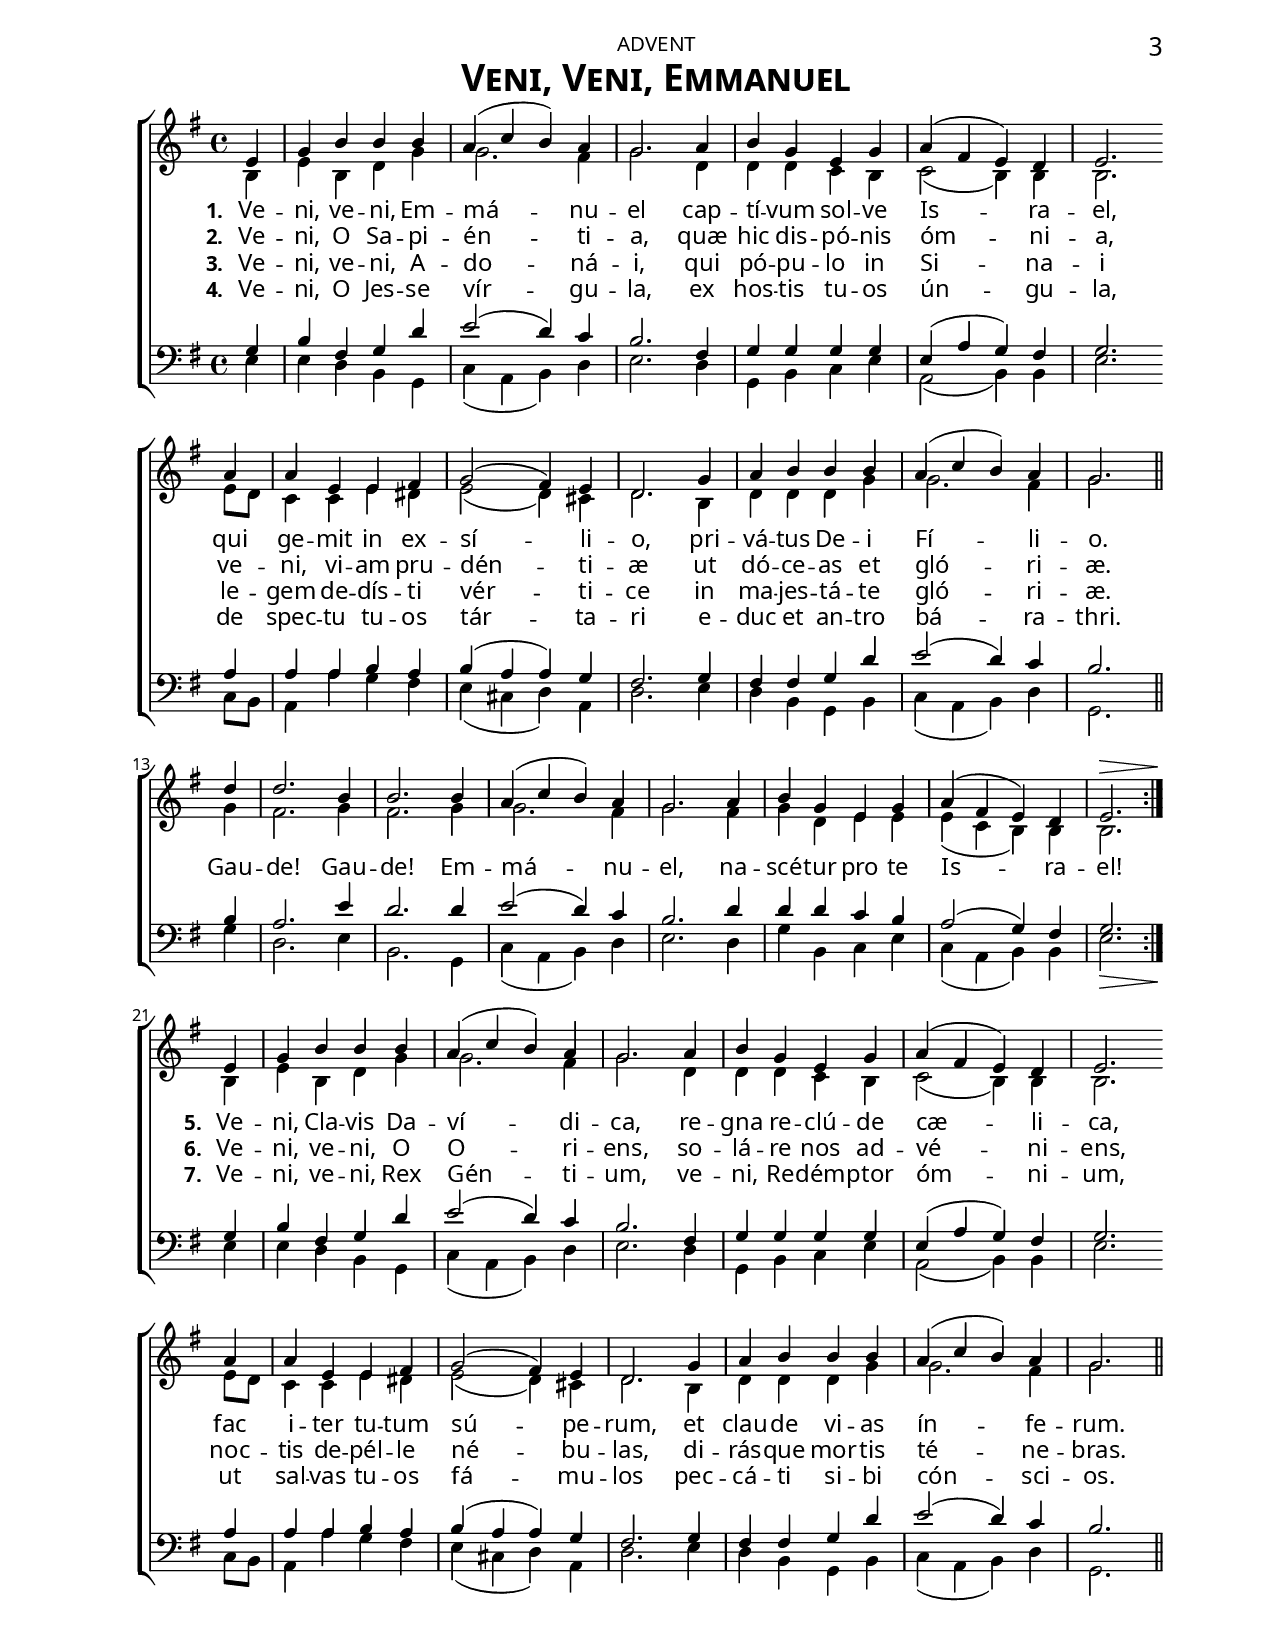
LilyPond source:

\version "2.14.2"
\include "util.ly"
\header {
  title = \markup{\override #'(font-name . "Garamond Premier Pro Semibold"){ \abs-fontsize #18 \smallCapsOldStyle"Veni, Veni, Emmanuel"}}
  %composer = \markup\oldStyleNum"Gregorian"
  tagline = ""
}
\paper {
  paper-height = 11\in
  paper-width = 8.5\in
  indent = 0\in
  %system-system-spacing = #'((basic-distance . 10) (padding . 0))
  system-system-spacing =
    #'((basic-distance . 0)
       (minimum-distance . 0)
       (padding . -10)
       (stretchability . 100))
  ragged-last-bottom = ##f
  ragged-bottom = ##f
  two-sided = ##t
  inner-margin = 1\in
  outer-margin = 0.75\in
  top-margin = 0.26\in
  bottom-margin = 0.25\in
  first-page-number = #003
  print-first-page-number = ##t
  headerLine = \markup{\override #'(font-name . "Garamond Premier Pro") \smallCaps advent}
  oddHeaderMarkup = \markup\fill-line{
     \override #'(font-name . "Garamond Premier Pro")\abs-fontsize #12.5
     \combine 
        \fill-line{"" \on-the-fly #print-page-number-check-first
        \oldStylePageNum""
        }
        \fill-line{\headerLine}
  }
  evenHeaderMarkup = \markup {
     \override #'(font-name . "Garamond Premier Pro")\abs-fontsize #12.5
     \combine
        \on-the-fly #print-page-number-check-first
        \oldStylePageNum""
        \fill-line{\headerLine}
  }
}
#(set-global-staff-size 18) \paper{ #(define fonts (make-pango-font-tree "Garamond Premier Pro" "Garamond Premier Pro" "Garamond Premier Pro" (/ 18 20))) }
global = {
  \key g \major
  \time 4/4
  \autoBeamOff
  \override DynamicLineSpanner #'staff-padding = #0.0
  \override DynamicLineSpanner #'Y-extent = #'(-0 . 0)
}

sopMusic = \relative c' {
  \repeat volta 2{
    \partial 4 e4 |
    g b b b |
    a( c b) a |
    g2. a4 |
    b g e g |
    
    a( fis e) d |
    e2. \bar""\break a4 |
    a e e fis |
    g2( fis4) e |
    
    d2. g4 |
    a b b b |
    a( c b) a |
    \partial 2. g2. \bar "||" \break
    
    \partial 4 d'4 |
    d2. b4 |
    b2. b4 |
    a( c b) a |
    g2. a4 |
    b g e g |
    a( fis e) d |
    \partial 2. <<e2. {s2^\> s8. s16\!}>>  \break
  }
  
  
  \partial 4 e4 |
  g b b b |
  a( c b) a |
  g2. a4 |
  b g e g |
  
  a( fis e) d |
  e2. \bar""\break a4 |
  a e e fis |
  g2( fis4) e |
  
  d2. g4 |
  a b b b |
  a( c b) a |
  \partial 2. g2. \bar "||" \break
}
sopWords = \lyricmode {
  
}

altoMusic = \relative c' {
  b4 |
  e b d g |
  g2. fis4 |
  g2. d4 |
  d d c b |
  
  c2(  b4) b |
  b2. e8[ d] |
  c4 c e dis |
  e2( d4) cis |
  
  d2. b4 |
  d d d g |
  g2. fis4 |
  g2. |
  
  g4 |
  fis2. g4 |
  fis2. g4 |
  g2. fis4 |
  g2. fis4 |
  g d e e |
  e( c b) b |
  b2.
  
  
  
  
  b4 |
  e b d g |
  g2. fis4 |
  g2. d4 |
  d d c b |
  
  c2(  b4) b |
  b2. e8[ d] |
  c4 c e dis |
  e2( d4) cis |
  
  d2. b4 |
  d d d g |
  g2. fis4 |
  g2. |
}
altoWords = \lyricmode {
  \dropLyricsVII
  \set stanza = #"1. "
  Ve -- ni, ve -- ni, Em -- má -- nu -- el
  cap -- tí -- vum sol -- ve Is -- ra -- el,
  qui ge -- mit in ex -- sí -- li -- o,
  pri -- vá -- tus De -- i Fí -- li -- o.
  
  Gau -- de! Gau -- de! Em -- má -- nu -- el,
  na -- scé -- tur pro te Is -- ra -- el!
  
  
  \set stanza = #"5. "
  Ve -- ni, Cla -- vis Da -- ví -- di -- ca,
  re -- gna re -- clú -- de cæ -- li -- ca,
  fac i -- ter tu -- tum sú -- pe -- rum,
  et clau -- de vi -- as ín -- fe -- rum.
}
altoWordsII = \lyricmode {
  \dropLyricsVII
  \set stanza = #"2. "
  Ve -- ni, O Sa -- pi -- én -- ti -- a,
  quæ hic dis -- pó -- nis óm -- ni -- a,
  ve -- ni, vi -- am pru -- dén -- ti -- æ
  ut dó -- ce -- as et gló -- ri -- æ.
  
  \repeat unfold 16\skip1
  \set stanza = #"6. "
  Ve -- ni, ve -- ni, O O -- ri -- ens,
  so -- lá -- re nos ad -- vé -- ni -- ens,
  noc -- tis de -- pél -- le né -- bu -- las,
  di -- rás -- que mor -- tis té -- ne -- bras.
}
altoWordsIII = \lyricmode {
  \dropLyricsVII
  \set stanza = #"3. "
  Ve -- ni, ve -- ni, A -- do -- ná -- i,
  qui pó -- pu -- lo in Si -- na -- i
  le -- gem de -- dís -- ti vér -- ti -- ce
  in ma -- jes -- tá -- te gló -- ri -- æ.
  
  \repeat unfold16\skip1
  \set stanza = #"7. "
  Ve -- ni, ve -- ni, Rex Gén -- ti -- um,
  ve -- ni, Re -- dém -- ptor óm -- ni -- um,
  ut sal -- vas tu -- os fá -- mu -- los
  pec -- cá -- ti si -- bi cón -- sci -- os.
}
altoWordsIV = \lyricmode {
  \dropLyricsVII
  \set stanza = #"4. "
  Ve -- ni, O Jes -- se vír -- gu -- la,
  ex hos -- tis tu -- os ún -- gu -- la,
  de spec -- tu tu -- os tár -- ta -- ri
  e -- duc et an -- tro bá -- ra -- thri.
}
altoWordsV = \lyricmode {
}
altoWordsVI = \lyricmode {
}
altoWordsVII = \lyricmode {
}
tenorMusic = \relative c' {
  g4 |
  b fis g d' |
  e2( d4) c |
  b2. fis4 |
  g g g g |
  
  e( a g) fis |
  g2. a4 |
  a a b a |
  b( a a) g |
  
  fis2. g4 |
  fis fis g d' |
  e2( d4) c |
  b2. |
  
  b4 |
  a2. e'4 |
  d2. d4 |
  e2( d4) c |
  b2. d4 |
  d d c b |
  a2( g4) fis |
  <<g2. {s2_\> s8. s16\!}>>
  
  
  
  
  g4 |
  b fis g d' |
  e2( d4) c |
  b2. fis4 |
  g g g g |
  
  e( a g) fis |
  g2. a4 |
  a a b a |
  b( a a) g |
  
  fis2. g4 |
  fis fis g d' |
  e2( d4) c |
  b2. |
}
tenorWords = \lyricmode {

}

bassMusic = \relative c {
  e4 |
  e d b g |
  c( a b) d |
  e2. d4 |
  g, b c e |
  
  a,2( b4) b |
  e2. c8[ b] |
  a4 a' g fis |
  e( cis d) a |
  
  d2. e4 |
  d b g b |
  c( a b) d |
  g,2. |
  
  g'4 |
  d2. e4 |
  b2. g4 |
  c( a b) d |
  e2. d4 |
  g b, c e |
  c( a b) b |
  e2.
  
  
  
  
  e4 |
  e d b g |
  c( a b) d |
  e2. d4 |
  g, b c e |
  
  a,2( b4) b |
  e2. c8[ b] |
  a4 a' g fis |
  e( cis d) a |
  
  d2. e4 |
  d b g b |
  c( a b) d |
  g,2. |
}
bassWords = \lyricmode {

}

\score {
  <<
   \new ChoirStaff <<
%    \new Lyrics = sopranos \with { \override VerticalAxisGroup #'nonstaff-relatedstaff-spacing = #'((basic-distance . 1)) }
    \new Staff = women <<
      \new Voice = "sopranos" { \voiceOne << \global \sopMusic >> }
      \new Voice = "altos" { \voiceTwo << \global \altoMusic >> }
    >>
    \new Lyrics \with { alignAboveContext = #"women" \override VerticalAxisGroup #'nonstaff-relatedstaff-spacing = #'((basic-distance . 1))} \lyricsto "sopranos" \sopWords
    \new Lyrics = "altosVII"  \with { alignBelowContext = #"women" \override VerticalAxisGroup #'nonstaff-relatedstaff-spacing = #'((basic-distance . 1)) } \lyricsto "sopranos" \altoWordsVII
    \new Lyrics = "altosVI"  \with { alignBelowContext = #"women" \override VerticalAxisGroup #'nonstaff-relatedstaff-spacing = #'((basic-distance . 1)) } \lyricsto "sopranos" \altoWordsVI
    \new Lyrics = "altosV"  \with { alignBelowContext = #"women" \override VerticalAxisGroup #'nonstaff-relatedstaff-spacing = #'((basic-distance . 1)) } \lyricsto "sopranos" \altoWordsV
    \new Lyrics = "altosIV"  \with { alignBelowContext = #"women" \override VerticalAxisGroup #'nonstaff-relatedstaff-spacing = #'((basic-distance . 1)) } \lyricsto "sopranos" \altoWordsIV
    \new Lyrics = "altosIII"  \with { alignBelowContext = #"women" \override VerticalAxisGroup #'nonstaff-relatedstaff-spacing = #'((basic-distance . 1)) } \lyricsto "sopranos" \altoWordsIII
    \new Lyrics = "altosII"  \with { alignBelowContext = #"women" \override VerticalAxisGroup #'nonstaff-relatedstaff-spacing = #'((basic-distance . 1)) } \lyricsto "sopranos" \altoWordsII
    \new Lyrics = "altos"  \with { alignBelowContext = #"women" \override VerticalAxisGroup #'nonstaff-relatedstaff-spacing = #'((basic-distance . 1)) } \lyricsto "sopranos" \altoWords
   \new Staff = men <<
      \clef bass
      \new Voice = "tenors" { \voiceOne << \global \tenorMusic >> }
      \new Voice = "basses" { \voiceTwo << \global \bassMusic >> }
    >>
    \new Lyrics \with { alignAboveContext = #"men" \override VerticalAxisGroup #'nonstaff-relatedstaff-spacing = #'((basic-distance . 1)) } \lyricsto "tenors" \tenorWords
    \new Lyrics \with { alignBelowContext = #"men" \override VerticalAxisGroup #'nonstaff-relatedstaff-spacing = #'((basic-distance . 1)) } \lyricsto "basses" \bassWords
  >>
%    \new PianoStaff << \new Staff { \new Voice { \pianoRH } } \new Staff { \clef "bass" \pianoLH } >>
  >>
  \layout {
  \context {
    \Lyrics
    \override LyricText #'font-size = #1.3
  }
    \context {
      \Score
      %\override SpacingSpanner #'base-shortest-duration = #(ly:make-moment 1 8)
      %\override SpacingSpanner #'common-shortest-duration = #(ly:make-moment 1 4)
    }
    \context {
      % Remove all empty staves
      % \Staff \RemoveEmptyStaves \override VerticalAxisGroup #'remove-first = ##t
    }
    \context {
      \Lyrics
      \override LyricText #'X-offset = #center-on-word
    }
  }
}

